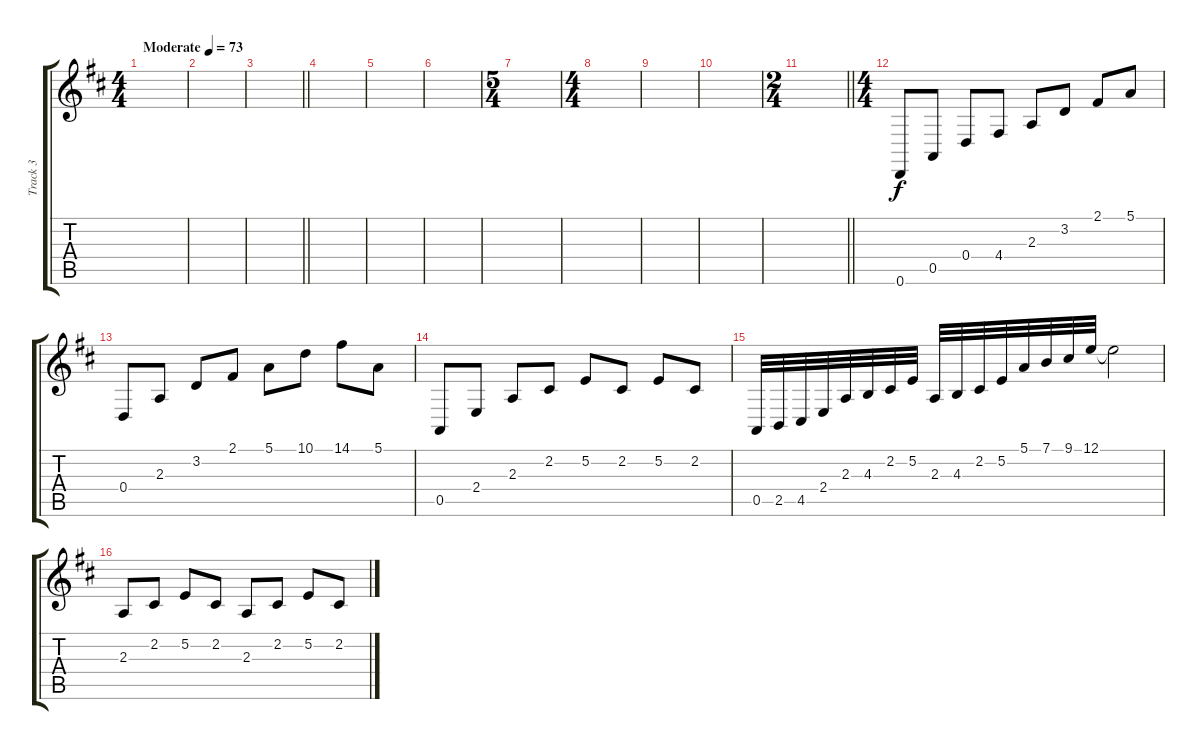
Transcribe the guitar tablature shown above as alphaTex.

\track ("Track 3" "Track 3") {instrument orchestralharp}
\staff {score tabs}
\tuning (E4 B3 G3 D3 A2 D2) {hide}
\ts (4 4)
\tempo (73 "Moderate")
\clef g2
\ks d
|
|
\barLineRight lightlight
|
|
|
|
\ts (5 4)
|
\ts (4 4)
|
|
|
\ts (2 4)
\barLineRight lightlight
|
\ts (4 4)
0.6.8 0.5.8 0.4.8 4.4.8 2.3.8 3.2.8 2.1.8 5.1.8 |
0.4.8 2.3.8 3.2.8 2.1.8 5.1.8 10.1.8 14.1.8 5.1.8 |
0.5.8 2.4.8 2.3.8 2.2.8 5.2.8 2.2.8 5.2.8 2.2.8 |
0.5.32 2.5.32 4.5.32 2.4.32 2.3.32 4.3.32 2.2.32 5.2.32 2.3.32 4.3.32 2.2.32 5.2.32 5.1.32 7.1.32 9.1.32 12.1.32 12.1{t}.2 |
2.3.8 2.2.8 5.2.8 2.2.8 2.3.8 2.2.8 5.2.8 2.2.8
